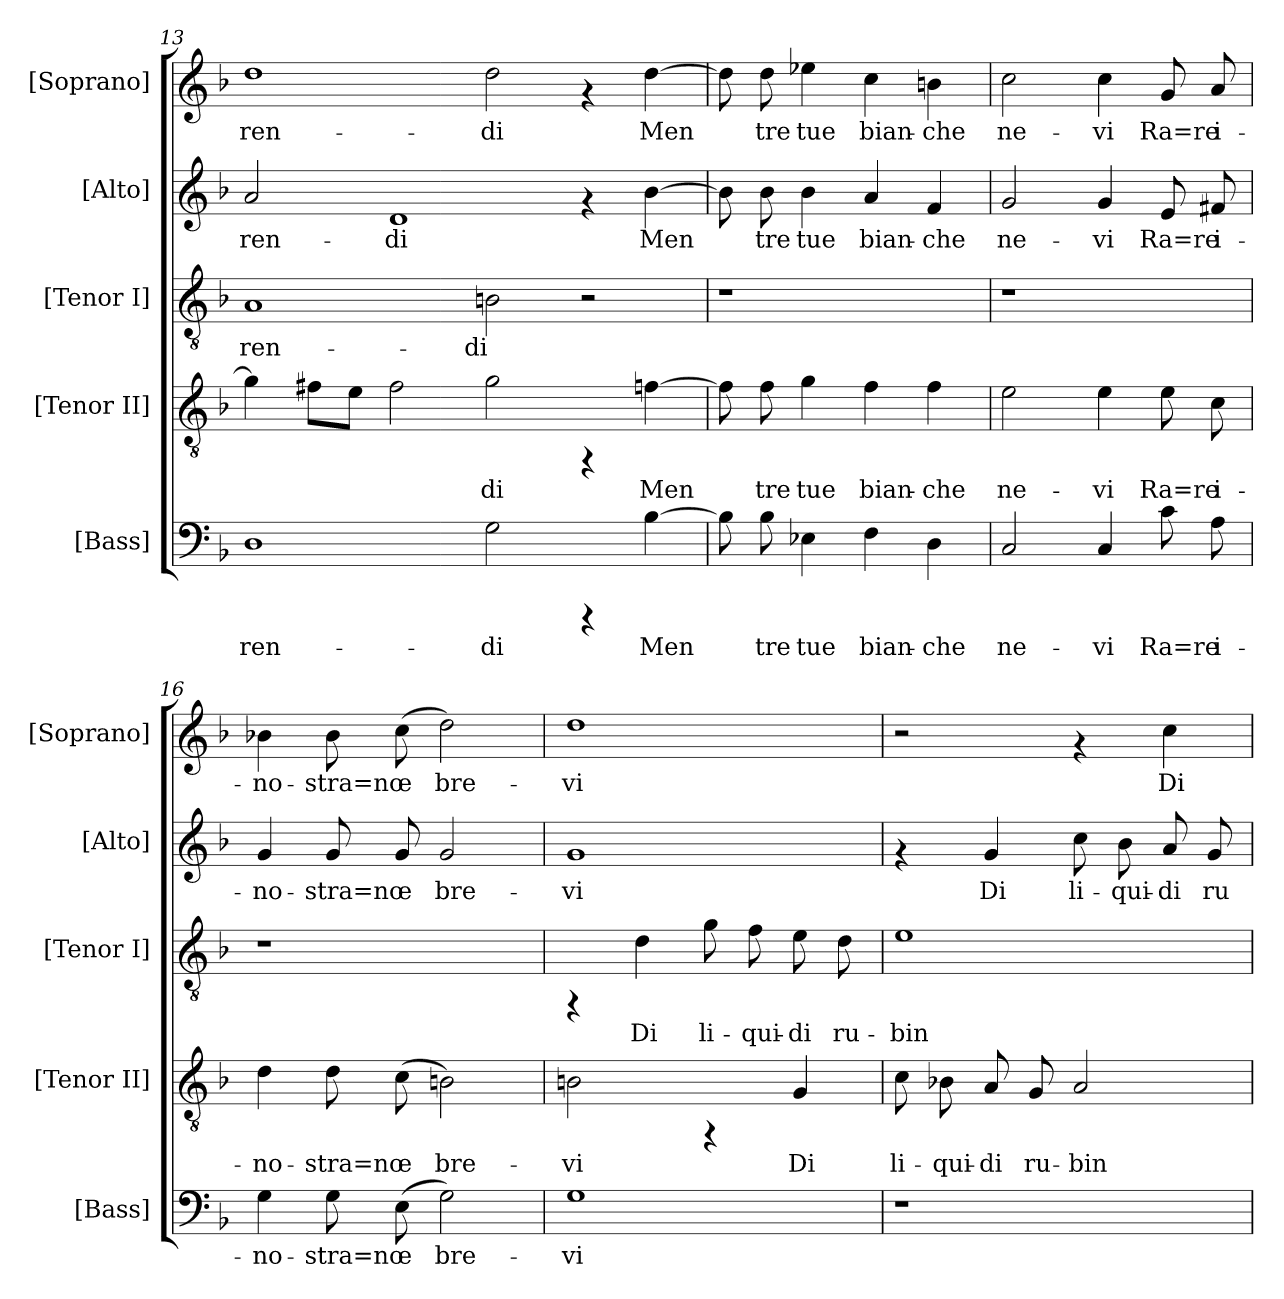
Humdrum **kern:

**kern	**text	**kern	**text	**kern	**text	**kern	**text	**kern	**text
*part5	*part5	*part4	*part4	*part3	*part3	*part2	*part2	*part1	*part1
*staff5	*staff5	*staff4	*staff4	*staff3	*staff3	*staff2	*staff2	*staff1	*staff1
*I"[Bass]	*	*I"[Tenor II]	*	*I"[Tenor I]	*	*I"[Alto]	*	*I"[Soprano]	*
*I'[Bass]	*	*I'[Tenor II]	*	*I'[Tenor I]	*	*I'[Alto]	*	*I'[Soprano]	*
*clefF4	*	*clefGv2	*	*clefGv2	*	*clefG2	*	*clefG2	*
*k[b-]	*	*k[b-]	*	*k[b-]	*	*k[b-]	*	*k[b-]	*
*F:	*	*F:	*	*F:	*	*F:	*	*F:	*
=13	=13	=13	=13	=13	=13	=13	=13	=13	=13
!	!LO:LY:b:cj	!	!LO:LY:b:cj	!	!LO:LY:b:cj	!	!LO:LY:b:cj	!	!LO:LY:b:cj
1D	ren-	4g\]	--	1A	ren-	2a/	ren-	1dd	ren-
!	!	!	!LO:LY:b:cj	!	!	!	!	!	!
.	.	8f#X\L	--	.	.	.	.	.	.
!	!	!	!LO:LY:b:cj	!	!	!	!	!	!
.	.	8e\J	--	.	.	.	.	.	.
!	!	!	!LO:LY:b:cj	!	!	!	!LO:LY:b:cj	!	!
.	.	2f#\	--	.	.	1d	-di	.	.
!	!LO:LY:b:cj	!	!LO:LY:b:cj	!	!LO:LY:b:cj	!	!	!	!LO:LY:b:cj
2G\	-di	2g\	-di	2Bn\	-di	.	.	2dd\	-di
4rCCC	.	4rFF	.	2r	.	4rf	.	4rf	.
!	!LO:LY:b:cj	!	!LO:LY:b:cj	!	!	!	!LO:LY:b:cj	!	!LO:LY:b:cj
[>4B-\	Men-	[>4fn\	Men-	.	.	[>4b-\	Men-	[>4dd\	Men-
=14	=14	=14	=14	=14	=14	=14	=14	=14	=14
!	!LO:LY:b:cj	!	!LO:LY:b:cj	!	!	!	!LO:LY:b:cj	!	!LO:LY:b:cj
8B-\]	--	8f\]	--	1r	.	8b-\]	--	8dd\]	--
!	!LO:LY:b:cj	!	!LO:LY:b:cj	!	!	!	!LO:LY:b:cj	!	!LO:LY:b:cj
8B-\	-tre	8f\	-tre	.	.	8b-\	-tre	8dd\	-tre
!	!LO:LY:b:cj	!	!LO:LY:b:cj	!	!	!	!LO:LY:b:cj	!	!LO:LY:b:cj
4E-X\	tue	4g\	tue	.	.	4b-\	tue	4ee-X\	tue
!	!LO:LY:b:cj	!	!LO:LY:b:cj	!	!	!	!LO:LY:b:cj	!	!LO:LY:b:cj
4F\	bian-	4f\	bian-	.	.	4a/	bian-	4cc\	bian-
!	!LO:LY:b:cj	!	!LO:LY:b:cj	!	!	!	!LO:LY:b:cj	!	!LO:LY:b:cj
4D\	-che	4f\	-che	.	.	4f/	-che	4bn\	-che
!!LO:PB:g=z
=15	=15	=15	=15	=15	=15	=15	=15	=15	=15
!	!LO:LY:b:cj	!	!LO:LY:b:cj	!	!	!	!LO:LY:b:cj	!	!LO:LY:b:cj
2C/	ne-	2e\	ne-	1r	.	2g/	ne-	2cc\	ne-
!	!LO:LY:b:cj	!	!LO:LY:b:cj	!	!	!	!LO:LY:b:cj	!	!LO:LY:b:cj
4C/	-vi	4e\	-vi	.	.	4g/	-vi	4cc\	-vi
!	!LO:LY:b:cj	!	!LO:LY:b:cj	!	!	!	!LO:LY:b:cj	!	!LO:LY:b:cj
8c\	Ra=re	8e\	Ra=re	.	.	8e/	Ra=re	8g/	Ra=re
!	!LO:LY:b:cj	!	!LO:LY:b:cj	!	!	!	!LO:LY:b:cj	!	!LO:LY:b:cj
8A\	i-	8c\	i-	.	.	8f#X/	i-	8a/	i-
=16	=16	=16	=16	=16	=16	=16	=16	=16	=16
!	!LO:LY:b:cj	!	!LO:LY:b:cj	!	!	!	!LO:LY:b:cj	!	!LO:LY:b:cj
4G\	-no-	4d\	-no-	1r	.	4g/	-no-	4b-X\	-no-
!	!LO:LY:b:cj	!	!LO:LY:b:cj	!	!	!	!LO:LY:b:cj	!	!LO:LY:b:cj
8G\	-stra=no	8d\	-stra=no	.	.	8g/	-stra=no	8b-\	-stra=no
!	!LO:LY:b:cj	!	!LO:LY:b:cj	!	!	!	!LO:LY:b:cj	!	!LO:LY:b:cj
(<8E\	e	(<8c\	e	.	.	8g/	e	(<8cc\	e
!	!LO:LY:b:cj	!	!LO:LY:b:cj	!	!	!	!LO:LY:b:cj	!	!LO:LY:b:cj
2G\)	bre-	2Bn\)	bre-	.	.	2g/	bre-	2dd\)	bre-
=17	=17	=17	=17	=17	=17	=17	=17	=17	=17
!	!LO:LY:b:cj	!	!LO:LY:b:cj	!	!	!	!LO:LY:b:cj	!	!LO:LY:b:cj
1G	-vi	2Bn\	-vi	4rFF	.	1g	-vi	1dd	-vi
!	!	!	!	!	!LO:LY:b:cj	!	!	!	!
.	.	.	.	4d\	Di	.	.	.	.
!	!	!	!	!	!LO:LY:b:cj	!	!	!	!
.	.	4rFF	.	8g\	li-	.	.	.	.
!	!	!	!	!	!LO:LY:b:cj	!	!	!	!
.	.	.	.	8f\	-qui-	.	.	.	.
!	!	!	!LO:LY:b:cj	!	!LO:LY:b:cj	!	!	!	!
.	.	4G/	Di	8e\	-di	.	.	.	.
!	!	!	!	!	!LO:LY:b:cj	!	!	!	!
.	.	.	.	8d\	ru-	.	.	.	.
=18	=18	=18	=18	=18	=18	=18	=18	=18	=18
!	!	!	!LO:LY:b:cj	!	!LO:LY:b:cj	!	!	!	!
1r	.	8c\	li-	1e	-bin	4rf	.	2r	.
!	!	!	!LO:LY:b:cj	!	!	!	!	!	!
.	.	8B-X\	-qui-	.	.	.	.	.	.
!	!	!	!LO:LY:b:cj	!	!	!	!LO:LY:b:cj	!	!
.	.	8A/	-di	.	.	4g/	Di	.	.
!	!	!	!LO:LY:b:cj	!	!	!	!	!	!
.	.	8G/	ru-	.	.	.	.	.	.
!	!	!	!LO:LY:b:cj	!	!	!	!LO:LY:b:cj	!	!
.	.	2A/	-bin	.	.	8cc\	li-	4rf	.
!	!	!	!	!	!	!	!LO:LY:b:cj	!	!
.	.	.	.	.	.	8b-\	-qui-	.	.
!	!	!	!	!	!	!	!LO:LY:b:cj	!	!LO:LY:b:cj
.	.	.	.	.	.	8a/	-di	4cc\	Di
!	!	!	!	!	!	!	!LO:LY:b:cj	!	!
.	.	.	.	.	.	8g/	ru-	.	.
=	=	=	=	=	=	=	=	=	=
*-	*-	*-	*-	*-	*-	*-	*-	*-	*-
